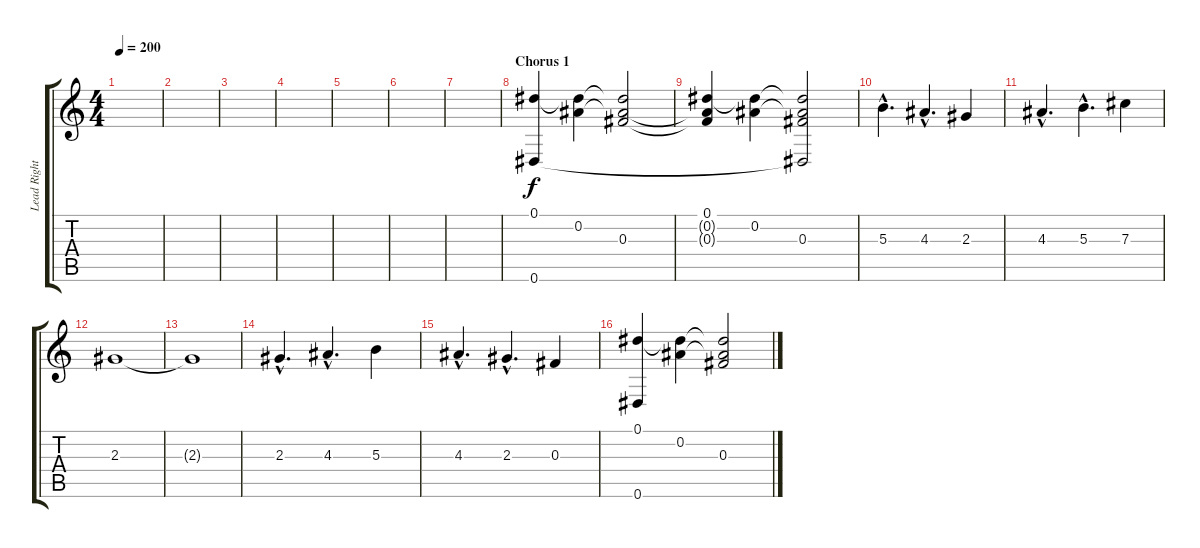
\track ("Lead Right" "Lead Right") {instrument distortionguitar}
\staff {score tabs}
\tuning (Eb4 Bb3 Gb3 Db3 Ab2 Eb2) {hide}
\ts (4 4)
\tempo 200
\clef g2
\ks c
|
|
|
|
|
|
|
\section ("" "Chorus 1")
(0.1 0.6).4 (0.1{t} 0.2).4 (0.1{t} 0.2{t} 0.3).2 |
(0.1 0.2{t} 0.3{t}).4 (0.1{t} 0.2).4 (0.1{t} 0.2{t} 0.3 0.6{t}).2 |
5.3{hac}.4{d} 4.3{hac}.4{d} 2.3.4 |
4.3{hac}.4{d} 5.3{hac}.4{d} 7.3.4 |
2.3.1 |
2.3{t}.1 |
2.3{hac}.4{d} 4.3{hac}.4{d} 5.3.4 |
4.3{hac}.4{d} 2.3{hac}.4{d} 0.3.4 |
(0.1 0.6).4 (0.1{t} 0.2).4 (0.1{t} 0.2{t} 0.3).2
